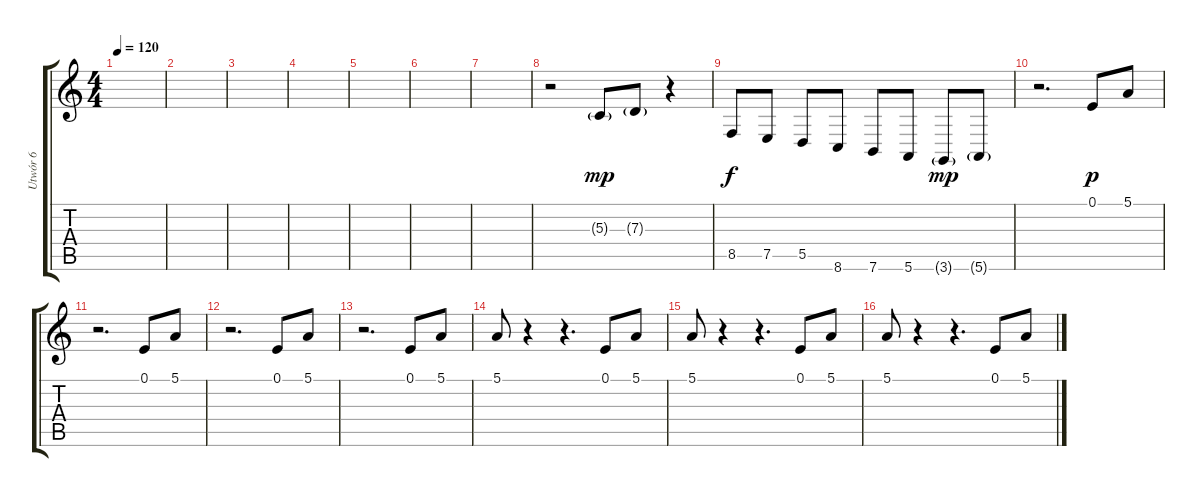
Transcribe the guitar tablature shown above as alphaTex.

\track ("Utwór 6" "Utwór 6") {instrument acousticgrandpiano}
\staff {score tabs}
\tuning (E4 B3 G3 D3 A2 E2) {hide}
\ts (4 4)
\tempo 120
\clef g2
\ks c
|
|
|
|
|
|
|
r.2 5.3{g}.8{dy mp} 7.3{g}.8 r.4 |
8.5.8{dy f} 7.5.8 5.5.8 8.6.8 7.6.8 5.6.8 3.6{g}.8{dy mp} 5.6{g}.8 |
r.2{d} 0.1.8{dy p} 5.1.8 |
r.2{d} 0.1.8 5.1.8 |
r.2{d} 0.1.8 5.1.8 |
r.2{d} 0.1.8 5.1.8 |
5.1.8{volume 9} r.4 r.4{d} 0.1.8 5.1.8 |
5.1.8 r.4 r.4{d} 0.1.8 5.1.8 |
5.1.8 r.4 r.4{d} 0.1.8 5.1.8
